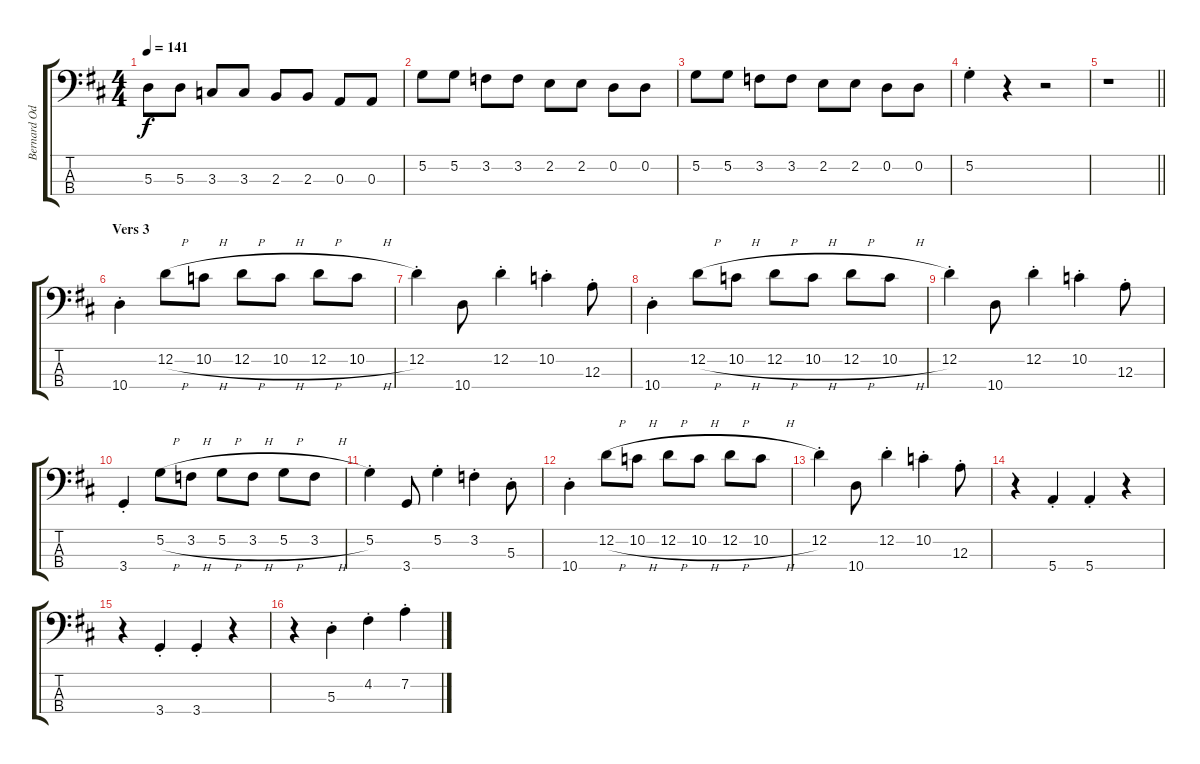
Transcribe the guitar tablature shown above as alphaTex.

\track ("Bernard Odum - Bass" "Bernard Od") {instrument electricbassfinger}
\staff {score tabs}
\tuning (G2 D2 A1 E1) {hide}
\ts (4 4)
\tempo 141
\clef f4
\ks d
5.3.8{dy f} 5.3.8 3.3.8 3.3.8 2.3.8 2.3.8 0.3.8 0.3.8 |
5.2.8 5.2.8 3.2.8 3.2.8 2.2.8 2.2.8 0.2.8 0.2.8 |
5.2.8 5.2.8 3.2.8 3.2.8 2.2.8 2.2.8 0.2.8 0.2.8 |
5.2{st}.4 r.4 r.2 |
\barLineRight lightlight
r.1 |
\section ("" "Vers 3")
10.4{st}.4 12.2{h}.8 10.2{h}.8 12.2{h}.8 10.2{h}.8 12.2{h}.8 10.2{h}.8 |
12.2{st}.4 10.4.8 12.2{st}.4 10.2{st}.4 12.3{st}.8 |
10.4{st}.4 12.2{h}.8 10.2{h}.8 12.2{h}.8 10.2{h}.8 12.2{h}.8 10.2{h}.8 |
12.2{st}.4 10.4.8 12.2{st}.4 10.2{st}.4 12.3{st}.8 |
3.4{st}.4 5.2{h}.8 3.2{h}.8 5.2{h}.8 3.2{h}.8 5.2{h}.8 3.2{h}.8 |
5.2{st}.4 3.4.8 5.2{st}.4 3.2{st}.4 5.3{st}.8 |
10.4{st}.4 12.2{h}.8 10.2{h}.8 12.2{h}.8 10.2{h}.8 12.2{h}.8 10.2{h}.8 |
12.2{st}.4 10.4.8 12.2{st}.4 10.2{st}.4 12.3{st}.8 |
r.4 5.4{st}.4 5.4{st}.4 r.4 |
r.4 3.4{st}.4 3.4{st}.4 r.4 |
r.4 5.3{st}.4 4.2{st}.4 7.2{st}.4
